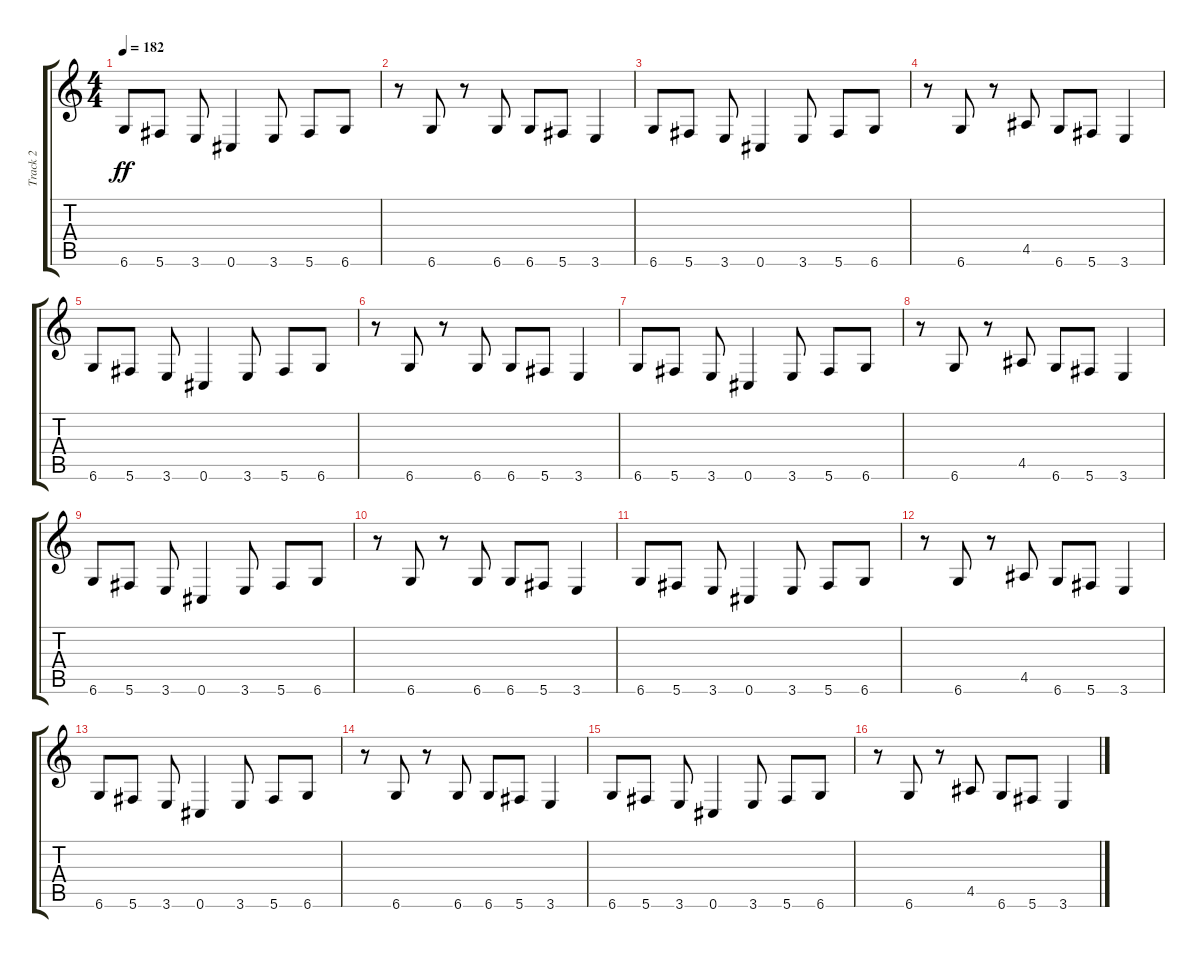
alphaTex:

\track ("Track 2" "Track 2") {instrument distortionguitar}
\staff {score tabs}
\tuning (Db4 Ab3 E3 B2 Gb2 Db2) {hide}
\ts (4 4)
\tempo 182
\clef g2
\ks c
6.6.8{dy ff} 5.6.8 3.6.8 0.6.4 3.6.8 5.6.8 6.6.8 |
r.8 6.6.8 r.8 6.6.8 6.6.8 5.6.8 3.6.4 |
6.6.8 5.6.8 3.6.8 0.6.4 3.6.8 5.6.8 6.6.8 |
r.8 6.6.8 r.8 4.5.8 6.6.8 5.6.8 3.6.4 |
6.6.8 5.6.8 3.6.8 0.6.4 3.6.8 5.6.8 6.6.8 |
r.8 6.6.8 r.8 6.6.8 6.6.8 5.6.8 3.6.4 |
6.6.8 5.6.8 3.6.8 0.6.4 3.6.8 5.6.8 6.6.8 |
r.8 6.6.8 r.8 4.5.8 6.6.8 5.6.8 3.6.4 |
6.6.8 5.6.8 3.6.8 0.6.4 3.6.8 5.6.8 6.6.8 |
r.8 6.6.8 r.8 6.6.8 6.6.8 5.6.8 3.6.4 |
6.6.8 5.6.8 3.6.8 0.6.4 3.6.8 5.6.8 6.6.8 |
r.8 6.6.8 r.8 4.5.8 6.6.8 5.6.8 3.6.4 |
6.6.8 5.6.8 3.6.8 0.6.4 3.6.8 5.6.8 6.6.8 |
r.8 6.6.8 r.8 6.6.8 6.6.8 5.6.8 3.6.4 |
6.6.8 5.6.8 3.6.8 0.6.4 3.6.8 5.6.8 6.6.8 |
r.8 6.6.8 r.8 4.5.8 6.6.8 5.6.8 3.6.4
